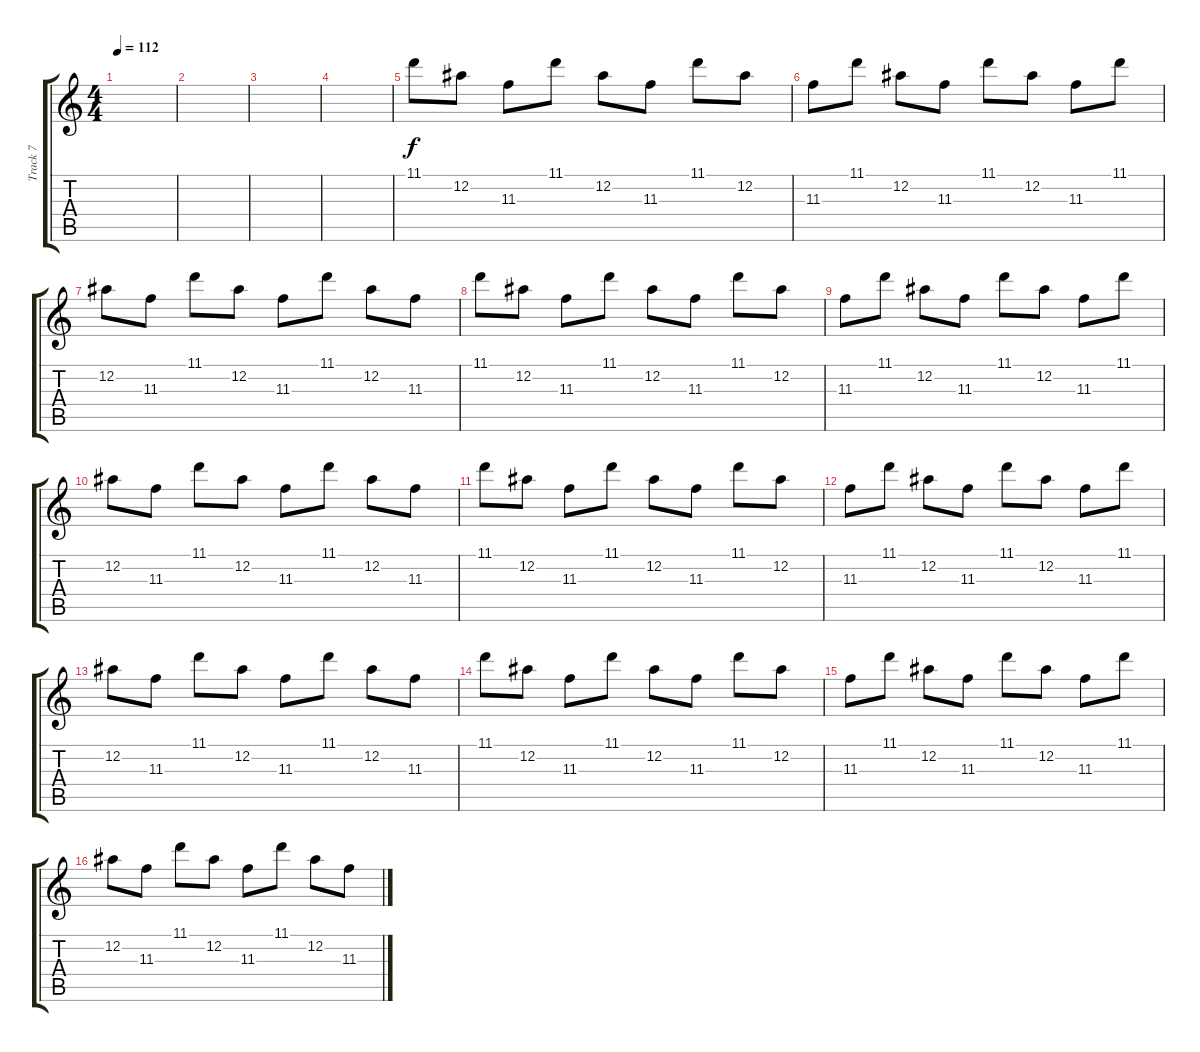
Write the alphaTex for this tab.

\track ("Track 7" "Track 7") {instrument electricguitarclean}
\staff {score tabs}
\tuning (Eb4 Bb3 Gb3 Db3 Ab2 Eb2) {hide}
\ts (4 4)
\tempo 112
\clef g2
\ks c
|
|
|
|
11.1.8 12.2.8 11.3.8 11.1.8 12.2.8 11.3.8 11.1.8 12.2.8 |
11.3.8 11.1.8 12.2.8 11.3.8 11.1.8 12.2.8 11.3.8 11.1.8 |
12.2.8 11.3.8 11.1.8 12.2.8 11.3.8 11.1.8 12.2.8 11.3.8 |
11.1.8 12.2.8 11.3.8 11.1.8 12.2.8 11.3.8 11.1.8 12.2.8 |
11.3.8 11.1.8 12.2.8 11.3.8 11.1.8 12.2.8 11.3.8 11.1.8 |
12.2.8 11.3.8 11.1.8 12.2.8 11.3.8 11.1.8 12.2.8 11.3.8 |
11.1.8 12.2.8 11.3.8 11.1.8 12.2.8 11.3.8 11.1.8 12.2.8 |
11.3.8 11.1.8 12.2.8 11.3.8 11.1.8 12.2.8 11.3.8 11.1.8 |
12.2.8 11.3.8 11.1.8 12.2.8 11.3.8 11.1.8 12.2.8 11.3.8 |
11.1.8 12.2.8 11.3.8 11.1.8 12.2.8 11.3.8 11.1.8 12.2.8 |
11.3.8 11.1.8 12.2.8 11.3.8 11.1.8 12.2.8 11.3.8 11.1.8 |
12.2.8 11.3.8 11.1.8 12.2.8 11.3.8 11.1.8 12.2.8 11.3.8
